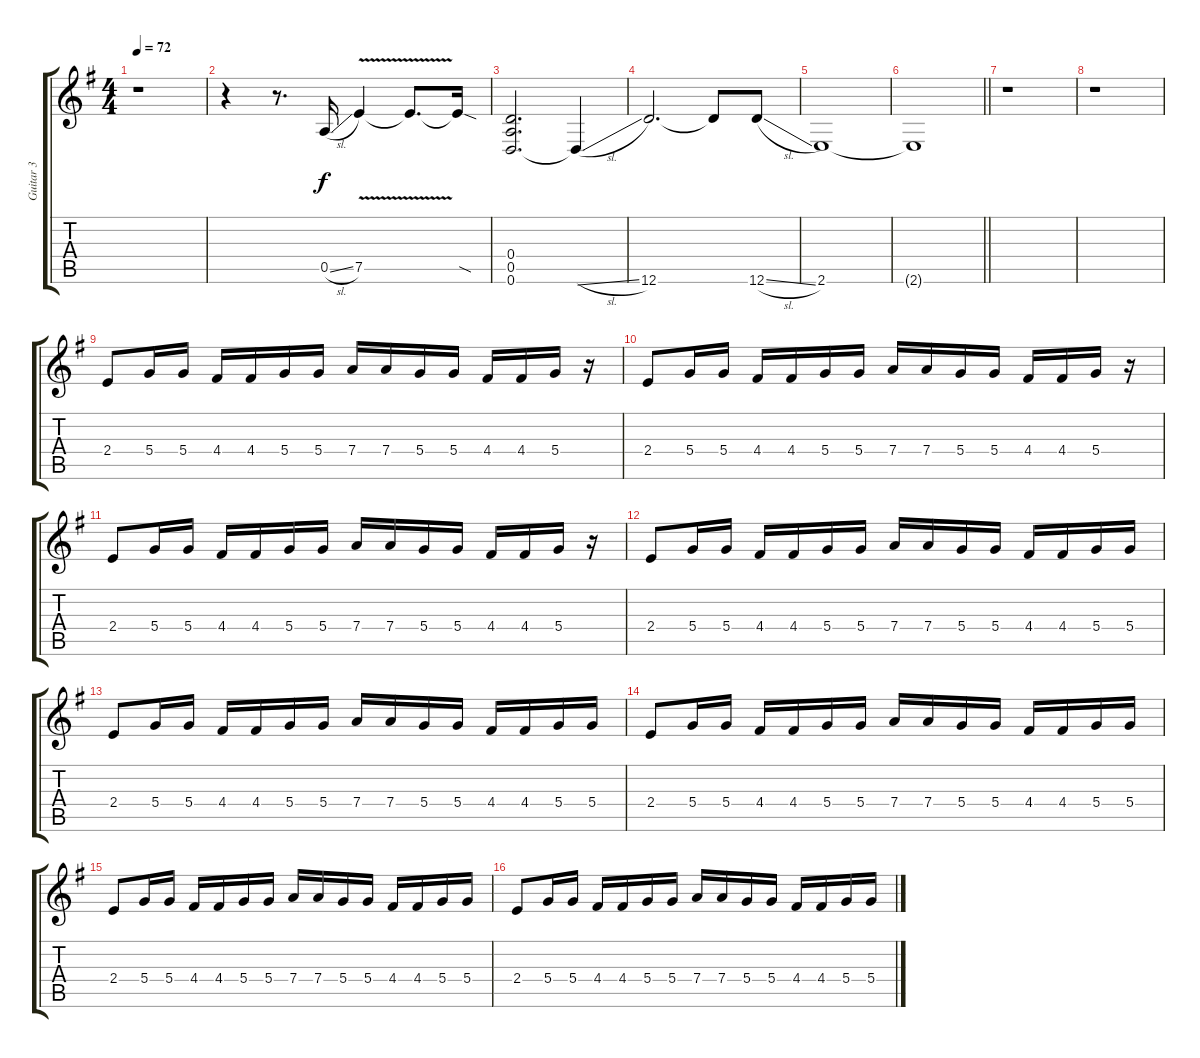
\track ("Guitar 3" "Guitar 3") {instrument distortionguitar}
\staff {score tabs}
\tuning (E4 B3 G3 D3 A2 D2) {hide}
\ts (4 4)
\tempo 72
\clef g2
\ks eminor
r.1{dy f} |
r.4 r.8{d} 0.5{sl}.16 7.5{v}.4 7.5{t}.8{d} 7.5{sod t}.16 |
(0.4 0.5 0.6).2{d} 0.6{sl t}.4 |
12.6.2{d} 12.6{t}.8 12.6{sl}.8 |
2.6.1 |
\barLineRight lightlight
2.6{t}.1 |
r.1 |
r.1 |
2.4.8{instrument electricguitarmuted} 5.4.16 5.4.16 4.4.16 4.4.16 5.4.16 5.4.16 7.4.16 7.4.16 5.4.16 5.4.16 4.4.16 4.4.16 5.4.16 r.16 |
2.4.8 5.4.16 5.4.16 4.4.16 4.4.16 5.4.16 5.4.16 7.4.16 7.4.16 5.4.16 5.4.16 4.4.16 4.4.16 5.4.16 r.16 |
2.4.8 5.4.16 5.4.16 4.4.16 4.4.16 5.4.16 5.4.16 7.4.16 7.4.16 5.4.16 5.4.16 4.4.16 4.4.16 5.4.16 r.16 |
2.4.8 5.4.16 5.4.16 4.4.16 4.4.16 5.4.16 5.4.16 7.4.16 7.4.16 5.4.16 5.4.16 4.4.16 4.4.16 5.4.16 5.4.16 |
2.4.8 5.4.16 5.4.16 4.4.16 4.4.16 5.4.16 5.4.16 7.4.16 7.4.16 5.4.16 5.4.16 4.4.16 4.4.16 5.4.16 5.4.16 |
2.4.8 5.4.16 5.4.16 4.4.16 4.4.16 5.4.16 5.4.16 7.4.16 7.4.16 5.4.16 5.4.16 4.4.16 4.4.16 5.4.16 5.4.16 |
2.4.8 5.4.16 5.4.16 4.4.16 4.4.16 5.4.16 5.4.16 7.4.16 7.4.16 5.4.16 5.4.16 4.4.16 4.4.16 5.4.16 5.4.16 |
2.4.8 5.4.16 5.4.16 4.4.16 4.4.16 5.4.16 5.4.16 7.4.16 7.4.16 5.4.16 5.4.16 4.4.16 4.4.16 5.4.16 5.4.16
